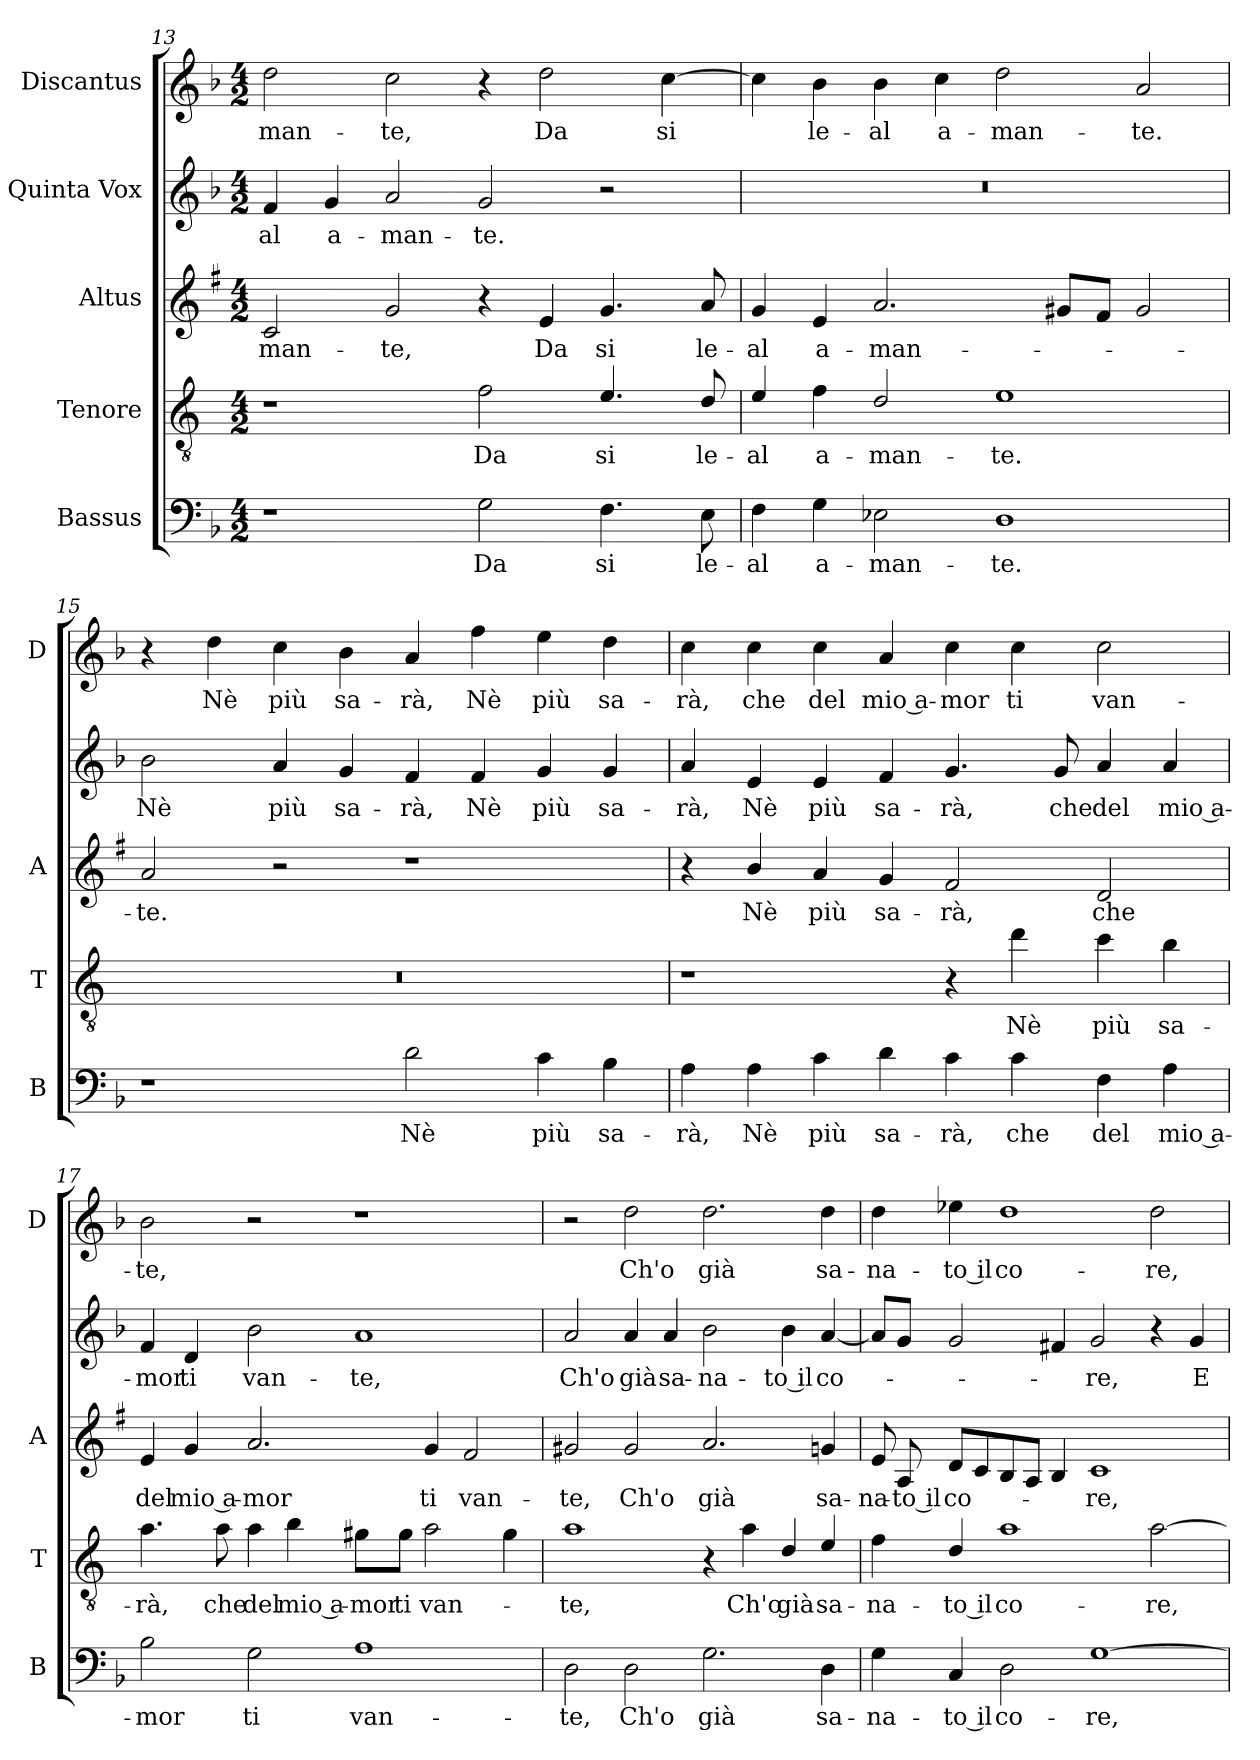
**kern	**text	**kern	**text	**kern	**text	**kern	**text	**kern	**text
*part5	*part5	*part4	*part4	*part3	*part3	*part2	*part2	*part1	*part1
*staff5	*staff5	*staff4	*staff4	*staff3	*staff3	*staff2	*staff2	*staff1	*staff1
*I"Bassus	*	*I"Tenore	*	*I"Altus	*	*I"Quinta Vox	*	*I"Discantus	*
*I'B	*	*I'T	*	*I'A	*	*	*	*I'D	*
!!LO:PB:g=z
*clefF4	*	*clefGv2	*	*clefG2	*	*clefG2	*	*clefG2	*
*	*	*ITrd4c7	*	*ITrd1c2	*	*	*	*	*
*k[b-]	*	*k[b-]	*	*k[b-]	*	*k[b-]	*	*k[b-]	*
*F:	*	*F:	*	*F:	*	*F:	*	*F:	*
*M4/2	*	*M4/2	*	*M4/2	*	*M4/2	*	*M4/2	*
=13	=13	=13	=13	=13	=13	=13	=13	=13	=13
!	!	!	!	!	!LO:LY:b	!	!LO:LY:b	!	!LO:LY:b
1r	.	1r	.	2B-/	-man-	4f/	-al	2dd\	-man-
!	!	!	!	!	!	!	!LO:LY:b	!	!
.	.	.	.	.	.	4g/	a-	.	.
!	!	!	!	!	!LO:LY:b	!	!LO:LY:b	!	!LO:LY:b
.	.	.	.	2f/	-te,	2a/	-man-	2cc\	-te,
!	!LO:LY:b	!	!LO:LY:b	!	!	!	!LO:LY:b	!	!
2G\	Da	2B-\	Da	4r	.	2g/	-te.	4r	.
!	!	!	!	!	!LO:LY:b	!	!	!	!LO:LY:b
.	.	.	.	4d/	Da	.	.	2dd\	Da
!	!LO:LY:b	!	!LO:LY:b	!	!LO:LY:b	!	!	!	!
4.F\	si	4.A/	si	4.f/	si	2r	.	.	.
!	!	!	!	!	!	!	!	!	!LO:LY:b
.	.	.	.	.	.	.	.	[4cc\	si
!	!LO:LY:b	!	!LO:LY:b	!	!LO:LY:b	!	!	!	!
8E\	le-	8G/	le-	8g/	le-	.	.	.	.
=14	=14	=14	=14	=14	=14	=14	=14	=14	=14
!	!LO:LY:b	!	!LO:LY:b	!	!LO:LY:b	!	!	!	!
4F\	-al	4A/	-al	4f/	-al	0r	.	4cc\]	.
!	!LO:LY:b	!	!LO:LY:b	!	!LO:LY:b	!	!	!	!LO:LY:b
4G\	a-	4B-\	a-	4d/	a-	.	.	4b-\	le-
!	!LO:LY:b	!	!LO:LY:b	!	!LO:LY:b	!	!	!	!LO:LY:b
2E-X\	-man-	2G/	-man-	2.g/	-man-	.	.	4b-\	-al
!	!	!	!	!	!	!	!	!	!LO:LY:b
.	.	.	.	.	.	.	.	4cc\	a-
!	!LO:LY:b	!	!LO:LY:b	!	!	!	!	!	!LO:LY:b
1D	-te.	1A	-te.	.	.	.	.	2dd\	-man-
.	.	.	.	8f#X/L	.	.	.	.	.
.	.	.	.	8e/J	.	.	.	.	.
!	!	!	!	!	!	!	!	!	!LO:LY:b
.	.	.	.	2f#/	.	.	.	2a/	-te.
=15	=15	=15	=15	=15	=15	=15	=15	=15	=15
!	!	!	!	!	!LO:LY:b	!	!LO:LY:b	!	!
1r	.	0r	.	2g/	-te.	2b-\	Nè	4r	.
!	!	!	!	!	!	!	!	!	!LO:LY:b
.	.	.	.	.	.	.	.	4dd\	Nè
!	!	!	!	!	!	!	!LO:LY:b	!	!LO:LY:b
.	.	.	.	2r	.	4a/	più	4cc\	più
!	!	!	!	!	!	!	!LO:LY:b	!	!LO:LY:b
.	.	.	.	.	.	4g/	sa-	4b-\	sa-
!	!LO:LY:b	!	!	!	!	!	!LO:LY:b	!	!LO:LY:b
2d\	Nè	.	.	1r	.	4f/	-rà,	4a/	-rà,
!	!	!	!	!	!	!	!LO:LY:b	!	!LO:LY:b
.	.	.	.	.	.	4f/	Nè	4ff\	Nè
!	!LO:LY:b	!	!	!	!	!	!LO:LY:b	!	!LO:LY:b
4c\	più	.	.	.	.	4g/	più	4ee\	più
!	!LO:LY:b	!	!	!	!	!	!LO:LY:b	!	!LO:LY:b
4B-\	sa-	.	.	.	.	4g/	sa-	4dd\	sa-
=16	=16	=16	=16	=16	=16	=16	=16	=16	=16
!	!LO:LY:b	!	!	!	!	!	!LO:LY:b	!	!LO:LY:b
4A\	-rà,	1r	.	4r	.	4a/	-rà,	4cc\	-rà,
!	!LO:LY:b	!	!	!	!LO:LY:b	!	!LO:LY:b	!	!LO:LY:b
4A\	Nè	.	.	4a/	Nè	4e/	Nè	4cc\	che
!	!LO:LY:b	!	!	!	!LO:LY:b	!	!LO:LY:b	!	!LO:LY:b
4c\	più	.	.	4g/	più	4e/	più	4cc\	del
!	!LO:LY:b	!	!	!	!LO:LY:b	!	!LO:LY:b	!	!LO:LY:b
4d\	sa-	.	.	4f/	sa-	4f/	sa-	4a/	mio a-
!	!LO:LY:b	!	!	!	!LO:LY:b	!	!LO:LY:b	!	!LO:LY:b
4c\	-rà,	4r	.	2e/	-rà,	4.g/	-rà,	4cc\	-mor
!	!LO:LY:b	!	!LO:LY:b	!	!	!	!	!	!LO:LY:b
4c\	che	4g\	Nè	.	.	.	.	4cc\	ti
!	!	!	!	!	!	!	!LO:LY:b	!	!
.	.	.	.	.	.	8g/	che	.	.
!	!LO:LY:b	!	!LO:LY:b	!	!LO:LY:b	!	!LO:LY:b	!	!LO:LY:b
4F\	del	4f\	più	2c/	che	4a/	del	2cc\	van-
!	!LO:LY:b	!	!LO:LY:b	!	!	!	!LO:LY:b	!	!
4A\	mio a-	4e\	sa-	.	.	4a/	mio a-	.	.
!!LO:LB:g=z
=17	=17	=17	=17	=17	=17	=17	=17	=17	=17
!	!LO:LY:b	!	!LO:LY:b	!	!LO:LY:b	!	!LO:LY:b	!	!LO:LY:b
2B-\	-mor	4.d\	-rà,	4d/	del	4f/	-mor	2b-\	-te,
!	!	!	!	!	!LO:LY:b	!	!LO:LY:b	!	!
.	.	.	.	4f/	mio a-	4d/	ti	.	.
!	!	!	!LO:LY:b	!	!	!	!	!	!
.	.	8d\	che	.	.	.	.	.	.
!	!LO:LY:b	!	!LO:LY:b	!	!LO:LY:b	!	!LO:LY:b	!	!
2G\	ti	4d\	del	2.g/	-mor	2b-\	van-	2r	.
!	!	!	!LO:LY:b	!	!	!	!	!	!
.	.	4e\	mio a-	.	.	.	.	.	.
!	!LO:LY:b	!	!LO:LY:b	!	!	!	!LO:LY:b	!	!
1A	van-	8c#X\L	-mor	.	.	1a	-te,	1r	.
!	!	!	!LO:LY:b	!	!	!	!	!	!
.	.	8c#\J	ti	.	.	.	.	.	.
!	!	!	!LO:LY:b	!	!LO:LY:b	!	!	!	!
.	.	2d\	van-	4f/	ti	.	.	.	.
!	!	!	!	!	!LO:LY:b	!	!	!	!
.	.	.	.	2e/	van-	.	.	.	.
.	.	4c#\	.	.	.	.	.	.	.
=18	=18	=18	=18	=18	=18	=18	=18	=18	=18
!	!LO:LY:b	!	!LO:LY:b	!	!LO:LY:b	!	!LO:LY:b	!	!
2D\	-te,	1d	-te,	2f#X/	-te,	2a/	Ch'o	2r	.
!	!LO:LY:b	!	!	!	!LO:LY:b	!	!LO:LY:b	!	!LO:LY:b
2D\	Ch'o	.	.	2f#/	Ch'o	4a/	già	2dd\	Ch'o
!	!	!	!	!	!	!	!LO:LY:b	!	!
.	.	.	.	.	.	4a/	sa-	.	.
!	!LO:LY:b	!	!	!	!LO:LY:b	!	!LO:LY:b	!	!LO:LY:b
2.G\	già	4r	.	2.g/	già	2b-\	-na-	2.dd\	già
!	!	!	!LO:LY:b	!	!	!	!	!	!
.	.	4d\	Ch'o	.	.	.	.	.	.
!	!	!	!LO:LY:b	!	!	!	!LO:LY:b	!	!
.	.	4G/	già	.	.	4b-\	-to il	.	.
!	!LO:LY:b	!	!LO:LY:b	!	!LO:LY:b	!	!LO:LY:b	!	!LO:LY:b
4D\	sa-	4A/	sa-	4fn/	sa-	[4a/	co-	4dd\	sa-
=19	=19	=19	=19	=19	=19	=19	=19	=19	=19
!	!LO:LY:b	!	!LO:LY:b	!	!LO:LY:b	!	!	!	!LO:LY:b
4G\	-na-	4B-\	-na-	8d/	-na-	8a/L]	.	4dd\	-na-
!	!	!	!	!	!LO:LY:b	!	!	!	!
.	.	.	.	8G/	-to il	8g/J	.	.	.
!	!LO:LY:b	!	!LO:LY:b	!	!LO:LY:b	!	!	!	!LO:LY:b
4C/	-to il	4G/	-to il	8c/L	co-	2g/	.	4ee-X\	-to il
.	.	.	.	8B-/	.	.	.	.	.
!	!LO:LY:b	!	!LO:LY:b	!	!	!	!	!	!LO:LY:b
2D\	co-	1d	co-	8A/	.	.	.	1dd	co-
.	.	.	.	8G/J	.	.	.	.	.
.	.	.	.	4A/	.	4f#X/	.	.	.
!	!LO:LY:b	!	!	!	!LO:LY:b	!	!LO:LY:b	!	!
[1G	-re,	.	.	1B-	-re,	2g/	-re,	.	.
!	!	!	!LO:LY:b	!	!	!	!	!	!LO:LY:b
.	.	[2d\	-re,	.	.	4r	.	2dd\	-re,
!	!	!	!	!	!	!	!LO:LY:b	!	!
.	.	.	.	.	.	4g/	E	.	.
=	=	=	=	=	=	=	=	=	=
*-	*-	*-	*-	*-	*-	*-	*-	*-	*-
